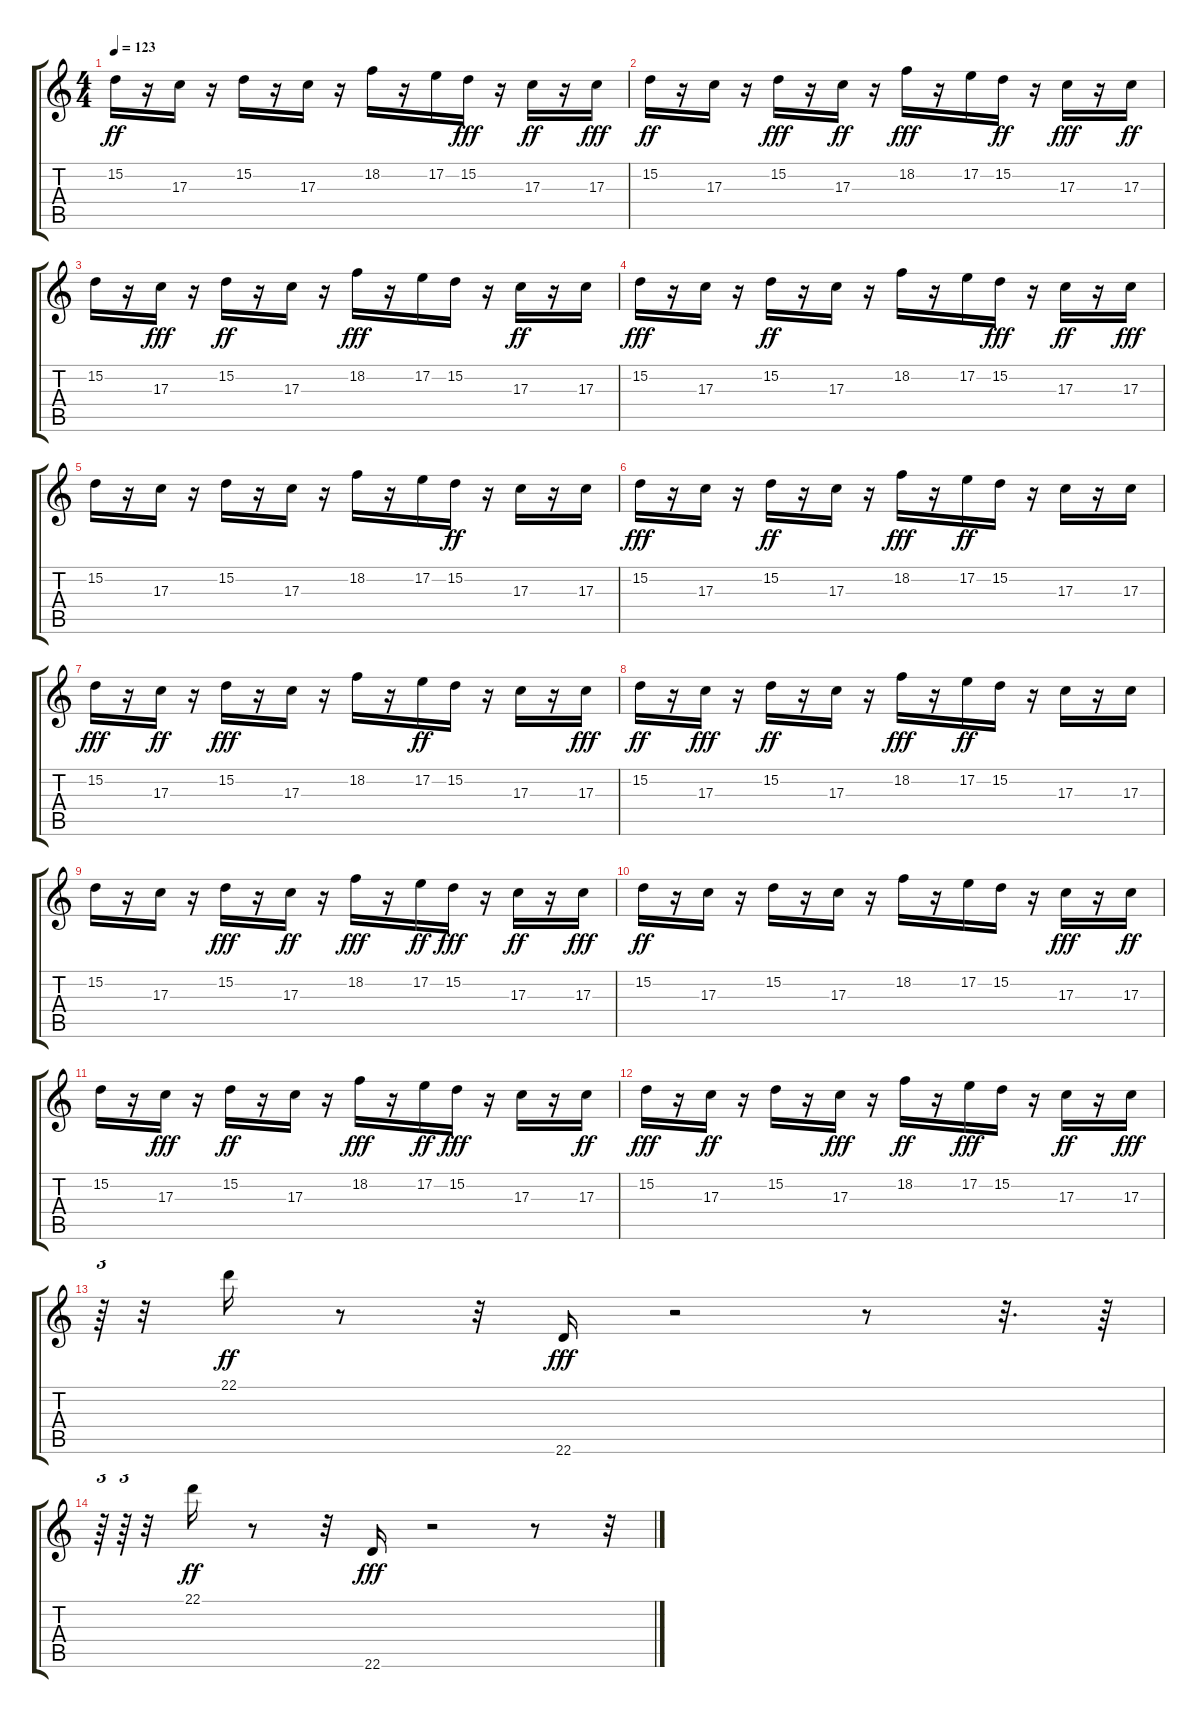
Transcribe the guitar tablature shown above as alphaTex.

\track "" {instrument pad3polysynth}
\staff {score tabs}
\tuning (E4 B3 G3 D3 A2 E2) {hide}
\ts (4 4)
\tempo 123
\clef g2
\ks c
15.2.16{dy ff} r.16 17.3.16 r.16 15.2.16 r.16 17.3.16 r.16 18.2.16 r.16 17.2.16 15.2.16{dy fff} r.16 17.3.16{dy ff} r.16 17.3.16{dy fff} |
15.2.16{dy ff} r.16 17.3.16 r.16 15.2.16{dy fff} r.16 17.3.16{dy ff} r.16 18.2.16{dy fff} r.16 17.2.16 15.2.16{dy ff} r.16 17.3.16{dy fff} r.16 17.3.16{dy ff} |
15.2.16 r.16 17.3.16{dy fff} r.16 15.2.16{dy ff} r.16 17.3.16 r.16 18.2.16{dy fff} r.16 17.2.16 15.2.16 r.16 17.3.16{dy ff} r.16 17.3.16 |
15.2.16{dy fff} r.16 17.3.16 r.16 15.2.16{dy ff} r.16 17.3.16 r.16 18.2.16 r.16 17.2.16 15.2.16{dy fff} r.16 17.3.16{dy ff} r.16 17.3.16{dy fff} |
15.2.16 r.16 17.3.16 r.16 15.2.16 r.16 17.3.16 r.16 18.2.16 r.16 17.2.16 15.2.16{dy ff} r.16 17.3.16 r.16 17.3.16 |
15.2.16{dy fff} r.16 17.3.16 r.16 15.2.16{dy ff} r.16 17.3.16 r.16 18.2.16{dy fff} r.16 17.2.16{dy ff} 15.2.16 r.16 17.3.16 r.16 17.3.16 |
15.2.16{dy fff} r.16 17.3.16{dy ff} r.16 15.2.16{dy fff} r.16 17.3.16 r.16 18.2.16 r.16 17.2.16{dy ff} 15.2.16 r.16 17.3.16 r.16 17.3.16{dy fff} |
15.2.16{dy ff} r.16 17.3.16{dy fff} r.16 15.2.16{dy ff} r.16 17.3.16 r.16 18.2.16{dy fff} r.16 17.2.16{dy ff} 15.2.16 r.16 17.3.16 r.16 17.3.16 |
15.2.16 r.16 17.3.16 r.16 15.2.16{dy fff} r.16 17.3.16{dy ff} r.16 18.2.16{dy fff} r.16 17.2.16{dy ff} 15.2.16{dy fff} r.16 17.3.16{dy ff} r.16 17.3.16{dy fff} |
15.2.16{dy ff} r.16 17.3.16 r.16 15.2.16 r.16 17.3.16 r.16 18.2.16 r.16 17.2.16 15.2.16 r.16 17.3.16{dy fff} r.16 17.3.16{dy ff} |
15.2.16 r.16 17.3.16{dy fff} r.16 15.2.16{dy ff} r.16 17.3.16 r.16 18.2.16{dy fff} r.16 17.2.16{dy ff} 15.2.16{dy fff} r.16 17.3.16 r.16 17.3.16{dy ff} |
15.2.16{dy fff} r.16 17.3.16{dy ff} r.16 15.2.16 r.16 17.3.16{dy fff} r.16 18.2.16{dy ff} r.16 17.2.16{dy fff} 15.2.16 r.16 17.3.16{dy ff} r.16 17.3.16{dy fff} |
r.64{tu (3 2)} r.32 22.1.16{dy ff} r.8 r.32 22.6.16{dy fff} r.2 r.8 r.32{d} r.64 |
r.64{tu (3 2)} r.64{tu (3 2)} r.32 22.1.16{dy ff} r.8 r.32 22.6.16{dy fff} r.2 r.8 r.32
